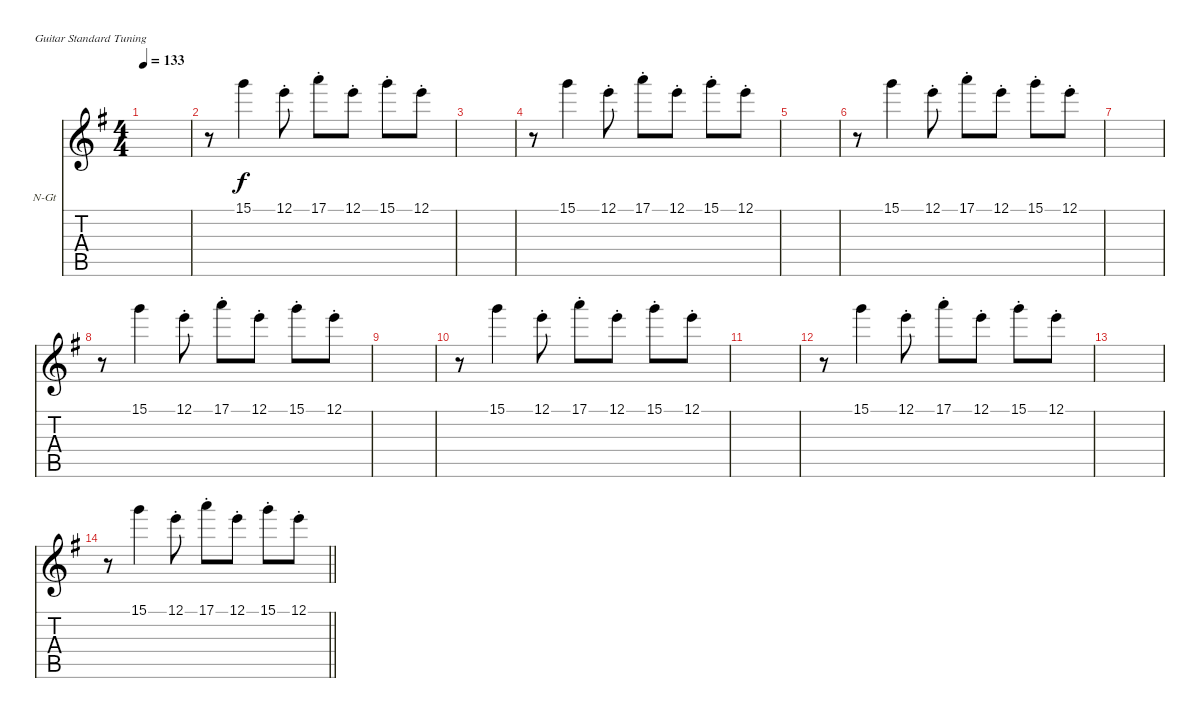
\defaultSystemsLayout 4
\bracketExtendMode nobrackets
\firstSystemTrackNameOrientation horizontal
\otherSystemsTrackNameOrientation horizontal
\track ("орган" "N-Gt") {instrument acousticguitarnylon}
\staff {score tabs}
\tuning (E4 B3 G3 D3 A2 E2)
\ts (4 4)
\tempo 133
\clef g2
\ks eminor
|
r.8 15.1.4 12.1{st}.8 17.1{st}.8 12.1{st}.8 15.1{st}.8 12.1{st}.8 |
|
r.8 15.1.4 12.1{st}.8 17.1{st}.8 12.1{st}.8 15.1{st}.8 12.1{st}.8 |
|
r.8 15.1.4 12.1{st}.8 17.1{st}.8 12.1{st}.8 15.1{st}.8 12.1{st}.8 |
|
r.8 15.1.4 12.1{st}.8 17.1{st}.8 12.1{st}.8 15.1{st}.8 12.1{st}.8 |
|
r.8 15.1.4 12.1{st}.8 17.1{st}.8 12.1{st}.8 15.1{st}.8 12.1{st}.8 |
|
r.8 15.1.4 12.1{st}.8 17.1{st}.8 12.1{st}.8 15.1{st}.8 12.1{st}.8 |
|
\barLineRight lightlight
r.8 15.1.4 12.1{st}.8 17.1{st}.8 12.1{st}.8 15.1{st}.8 12.1{st}.8
